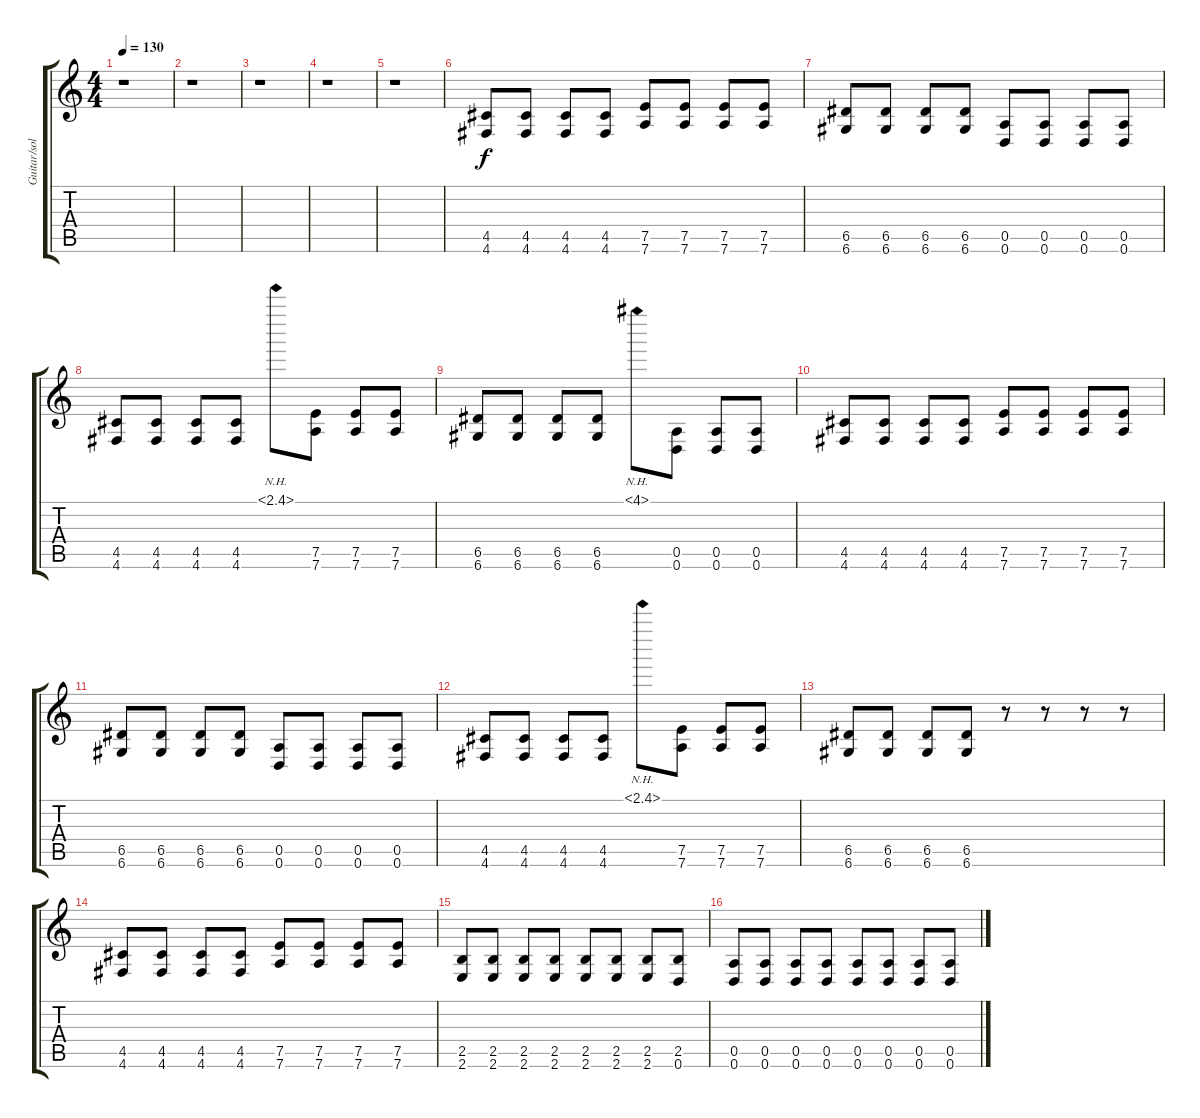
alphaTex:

\track ("Guitar/solo" "Guitar/sol") {instrument distortionguitar}
\staff {score tabs}
\tuning (E4 B3 G3 D3 A2 D2) {hide}
\ts (4 4)
\tempo 130
\clef g2
\ks c
r.1{dy f} |
r.1 |
r.1 |
r.1 |
r.1 |
(4.5 4.6).8 (4.5 4.6).8 (4.5 4.6).8 (4.5 4.6).8 (7.5 7.6).8 (7.5 7.6).8 (7.5 7.6).8 (7.5 7.6).8 |
(6.5 6.6).8 (6.5 6.6).8 (6.5 6.6).8 (6.5 6.6).8 (0.5 0.6).8 (0.5 0.6).8 (0.5 0.6).8 (0.5 0.6).8 |
(4.5 4.6).8 (4.5 4.6).8 (4.5 4.6).8 (4.5 4.6).8 2.1{nh}.8 (7.5 7.6).8 (7.5 7.6).8 (7.5 7.6).8 |
(6.5 6.6).8 (6.5 6.6).8 (6.5 6.6).8 (6.5 6.6).8 4.1{nh}.8 (0.5 0.6).8 (0.5 0.6).8 (0.5 0.6).8 |
(4.5 4.6).8 (4.5 4.6).8 (4.5 4.6).8 (4.5 4.6).8 (7.5 7.6).8 (7.5 7.6).8 (7.5 7.6).8 (7.5 7.6).8 |
(6.5 6.6).8 (6.5 6.6).8 (6.5 6.6).8 (6.5 6.6).8 (0.5 0.6).8 (0.5 0.6).8 (0.5 0.6).8 (0.5 0.6).8 |
(4.5 4.6).8 (4.5 4.6).8 (4.5 4.6).8 (4.5 4.6).8 2.1{nh}.8 (7.5 7.6).8 (7.5 7.6).8 (7.5 7.6).8 |
(6.5 6.6).8 (6.5 6.6).8 (6.5 6.6).8 (6.5 6.6).8 r.8 r.8 r.8 r.8 |
(4.5 4.6).8 (4.5 4.6).8 (4.5 4.6).8 (4.5 4.6).8 (7.5 7.6).8 (7.5 7.6).8 (7.5 7.6).8 (7.5 7.6).8 |
(2.5 2.6).8 (2.5 2.6).8 (2.5 2.6).8 (2.5 2.6).8 (2.5 2.6).8 (2.5 2.6).8 (2.5 2.6).8 (2.5 0.6).8 |
(0.5 0.6).8 (0.5 0.6).8 (0.5 0.6).8 (0.5 0.6).8 (0.5 0.6).8 (0.5 0.6).8 (0.5 0.6).8 (0.5 0.6).8
